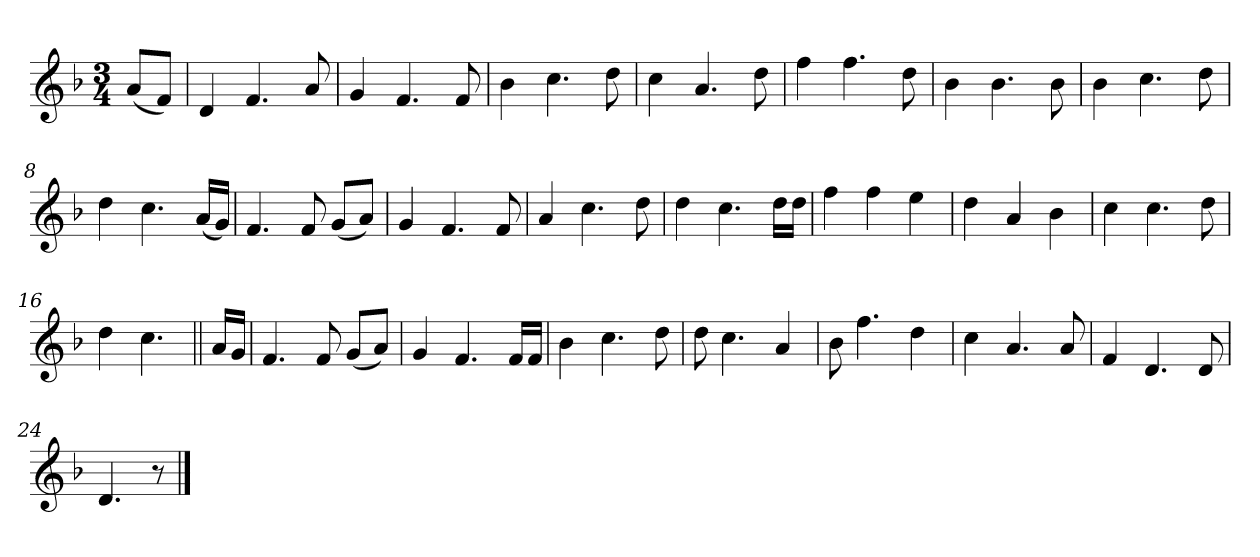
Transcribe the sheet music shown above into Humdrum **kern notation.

**kern
*part1
*staff1
*clefG2
*k[b-]
*d:
*M3/4
*MM100
=
(8a/L
8f/J)
=1
4d
4.f
8a
=2
4g
4.f
8f
=3
4b-
4.cc
8dd
=4
4cc
4.a
8dd
=5
4ff
4.ff
8dd
=6
4b-
4.b-
8b-
=7
4b-
4.cc
8dd
=8
4dd
4.cc
(16a/LL
16g/JJ)
=9
4.f
8f
(8g/L
8a/J)
=10
4g
4.f
8f
=11
4a
4.cc
8dd
=12
4dd
4.cc
16dd\LL
16dd\JJ
=13
4ff
4ff
4ee
=14
4dd
4a
4b-
=15
4cc
4.cc
8dd
=16
4dd
4.cc
=||
16a/LL
16g/JJ
=17
4.f
8f
(8g/L
8a/J)
=18
4g
4.f
16f/LL
16f/JJ
=19
4b-
4.cc
8dd
=20
8dd
4.cc
4a
=21
8b-
4.ff
4dd
=22
4cc
4.a
8a
=23
4f
4.d
8d
=24
4.d
8r
==
*-
